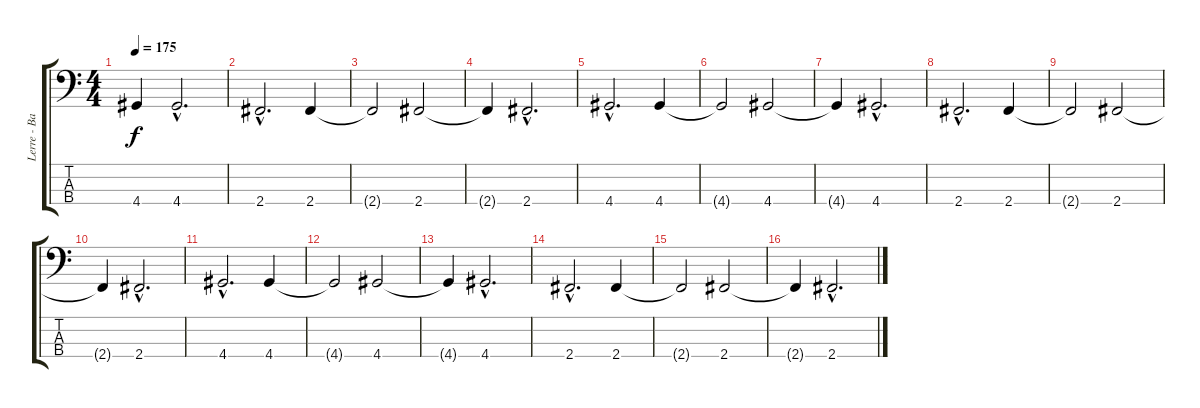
\track ("Lerre - Bass" "Lerre - Ba") {instrument electricbasspick}
\staff {score tabs}
\tuning (G2 D2 A1 E1) {hide}
\ts (4 4)
\tempo 175
\clef f4
\ks c
4.4{t}.4{dy f} 4.4{hac}.2{d} |
2.4{hac}.2{d} 2.4.4 |
2.4{t}.2 2.4.2 |
2.4{t}.4 2.4{hac}.2{d} |
4.4{hac}.2{d} 4.4.4 |
4.4{t}.2 4.4.2 |
4.4{t}.4 4.4{hac}.2{d} |
2.4{hac}.2{d} 2.4.4 |
2.4{t}.2 2.4.2 |
2.4{t}.4 2.4{hac}.2{d} |
4.4{hac}.2{d} 4.4.4 |
4.4{t}.2 4.4.2 |
4.4{t}.4 4.4{hac}.2{d} |
2.4{hac}.2{d} 2.4.4 |
2.4{t}.2 2.4.2 |
2.4{t}.4 2.4{hac}.2{d}
